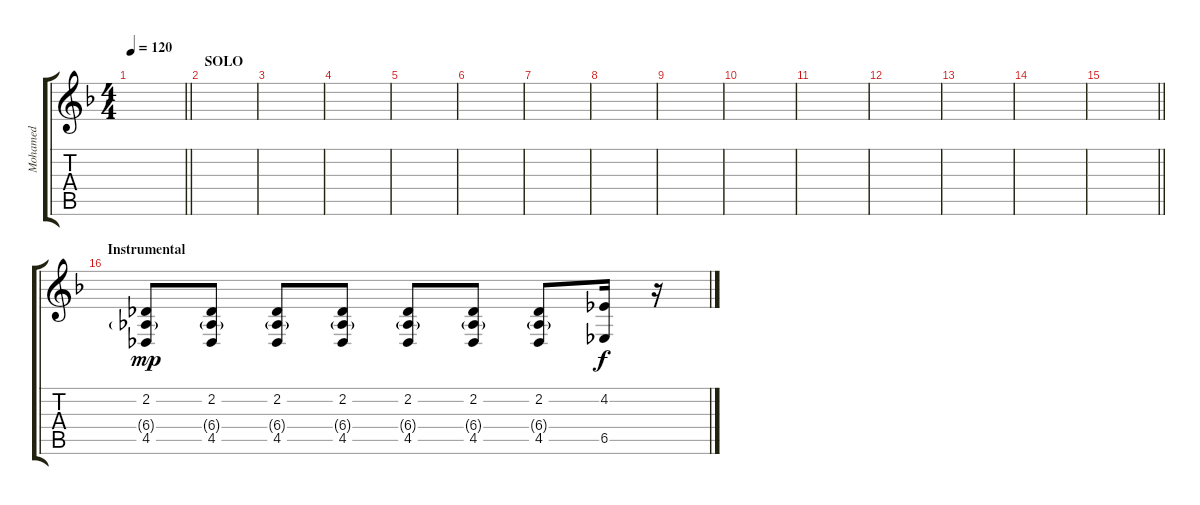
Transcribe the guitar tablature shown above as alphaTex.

\track ("Mohamed" "Mohamed") {instrument violin}
\staff {score tabs}
\tuning (E4 B3 G3 D3 A2 E2) {hide}
\ts (4 4)
\tempo 120
\clef g2
\barLineRight lightlight
\ks dminor
|
\section ("" "SOLO")
|
|
|
|
|
|
|
|
|
|
|
|
|
\barLineRight lightlight
|
\section ("" "Instrumental")
(2.2 6.4{g} 4.5).8{dy mp volume 12 balance 6 instrument pizzicatostrings} (2.2 6.4{g} 4.5).8 (2.2 6.4{g} 4.5).8 (2.2 6.4{g} 4.5).8 (2.2 6.4{g} 4.5).8 (2.2 6.4{g} 4.5).8 (2.2 6.4{g} 4.5).8 (4.2 6.5).16{dy f} r.16
